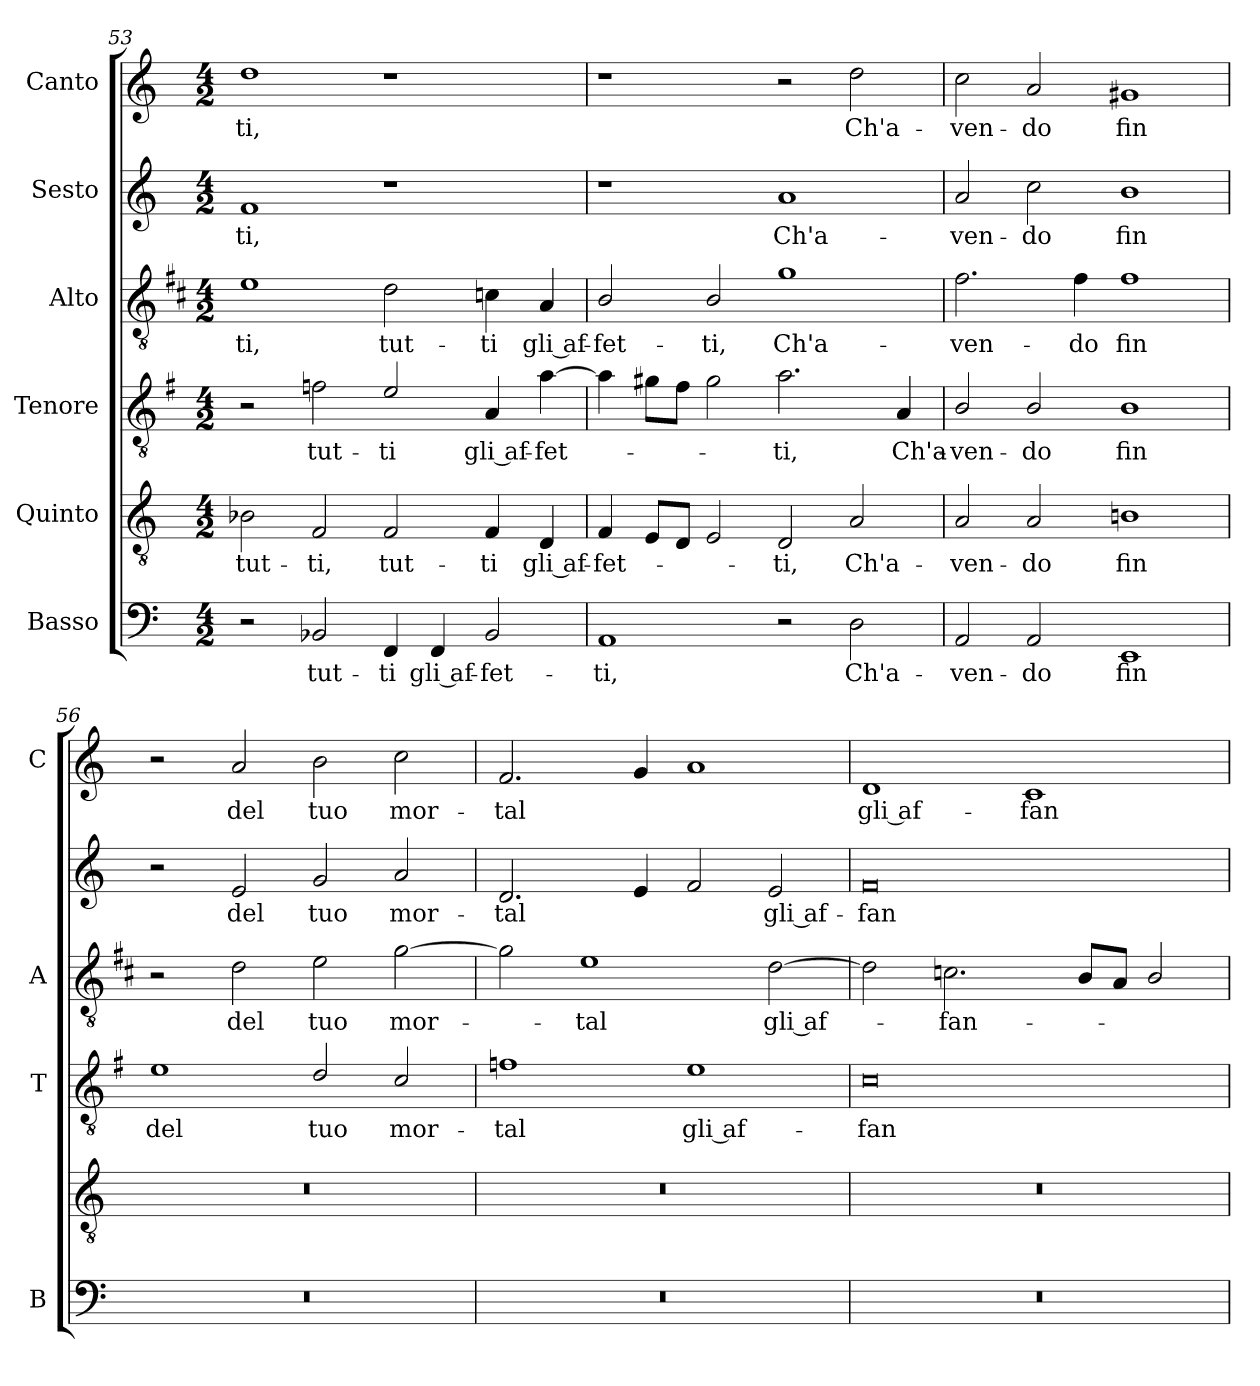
**kern	**text	**kern	**text	**kern	**text	**kern	**text	**kern	**text	**kern	**text
*part6	*part6	*part5	*part5	*part4	*part4	*part3	*part3	*part2	*part2	*part1	*part1
*staff6	*staff6	*staff5	*staff5	*staff4	*staff4	*staff3	*staff3	*staff2	*staff2	*staff1	*staff1
*I"Basso	*	*I"Quinto	*	*I"Tenore	*	*I"Alto	*	*I"Sesto	*	*I"Canto	*
*I'B	*	*	*	*I'T	*	*I'A	*	*	*	*I'C	*
*clefF4	*	*clefGv2	*	*clefGv2	*	*clefGv2	*	*clefG2	*	*clefG2	*
*	*	*	*	*ITrd4c7	*	*ITrd1c2	*	*	*	*	*
*k[]	*	*k[]	*	*k[]	*	*k[]	*	*k[]	*	*k[]	*
*C:	*	*C:	*	*C:	*	*C:	*	*C:	*	*C:	*
*M4/2	*	*M4/2	*	*M4/2	*	*M4/2	*	*M4/2	*	*M4/2	*
=53	=53	=53	=53	=53	=53	=53	=53	=53	=53	=53	=53
!	!	!	!LO:LY:b	!	!	!	!LO:LY:b	!	!LO:LY:b	!	!LO:LY:b
2r	.	2B-X\	tut-	2r	.	1d	-ti,	1f	-ti,	1dd	-ti,
!	!LO:LY:b	!	!LO:LY:b	!	!LO:LY:b	!	!	!	!	!	!
2BB-X/	tut-	2F/	-ti,	2B-X\	tut-	.	.	.	.	.	.
!	!LO:LY:b	!	!LO:LY:b	!	!LO:LY:b	!	!LO:LY:b	!	!	!	!
4FF/	-ti	2F/	tut-	2A/	-ti	2c\	tut-	1r	.	1r	.
!	!LO:LY:b	!	!	!	!	!	!	!	!	!	!
4FF/	gli af-	.	.	.	.	.	.	.	.	.	.
!	!LO:LY:b	!	!LO:LY:b	!	!LO:LY:b	!	!LO:LY:b	!	!	!	!
2BB-/	-fet-	4F/	-ti	4D/	gli af-	4B-X\	-ti	.	.	.	.
!	!	!	!LO:LY:b	!	!LO:LY:b	!	!LO:LY:b	!	!	!	!
.	.	4D/	gli af-	[4d\	-fet-	4G/	gli af-	.	.	.	.
=54	=54	=54	=54	=54	=54	=54	=54	=54	=54	=54	=54
!	!LO:LY:b	!	!LO:LY:b	!	!	!	!LO:LY:b	!	!	!	!
1AA	-ti,	4F/	-fet-	4d\]	.	2A/	-fet-	1r	.	1r	.
.	.	8E/L	.	8c#X\L	.	.	.	.	.	.	.
.	.	8D/J	.	8B\J	.	.	.	.	.	.	.
!	!	!	!	!	!	!	!LO:LY:b	!	!	!	!
.	.	2E/	.	2c#\	.	2A/	-ti,	.	.	.	.
!	!	!	!LO:LY:b	!	!LO:LY:b	!	!LO:LY:b	!	!LO:LY:b	!	!
2r	.	2D/	-ti,	2.d\	-ti,	1f	Ch'a-	1a	Ch'a-	2r	.
!	!LO:LY:b	!	!LO:LY:b	!	!	!	!	!	!	!	!LO:LY:b
2D\	Ch'a-	2A/	Ch'a-	.	.	.	.	.	.	2dd\	Ch'a-
!	!	!	!	!	!LO:LY:b	!	!	!	!	!	!
.	.	.	.	4D/	Ch'a-	.	.	.	.	.	.
!!LO:PB:g=z
=55	=55	=55	=55	=55	=55	=55	=55	=55	=55	=55	=55
!	!LO:LY:b	!	!LO:LY:b	!	!LO:LY:b	!	!LO:LY:b	!	!LO:LY:b	!	!LO:LY:b
2AA/	-ven-	2A/	-ven-	2E/	-ven-	2.e\	-ven-	2a/	-ven-	2cc\	-ven-
!	!LO:LY:b	!	!LO:LY:b	!	!LO:LY:b	!	!	!	!LO:LY:b	!	!LO:LY:b
2AA/	-do	2A/	-do	2E/	-do	.	.	2cc\	-do	2a/	-do
!	!	!	!	!	!	!	!LO:LY:b	!	!	!	!
.	.	.	.	.	.	4e\	-do	.	.	.	.
!	!LO:LY:b	!	!LO:LY:b	!	!LO:LY:b	!	!LO:LY:b	!	!LO:LY:b	!	!LO:LY:b
1EE	fin	1Bni	fin	1E	fin	1e	fin	1b	fin	1g#X	fin
=56	=56	=56	=56	=56	=56	=56	=56	=56	=56	=56	=56
!	!	!	!	!	!LO:LY:b	!	!	!	!	!	!
0r	.	0r	.	1A	del	2r	.	2r	.	2r	.
!	!	!	!	!	!	!	!LO:LY:b	!	!LO:LY:b	!	!LO:LY:b
.	.	.	.	.	.	2c\	del	2e/	del	2a/	del
!	!	!	!	!	!LO:LY:b	!	!LO:LY:b	!	!LO:LY:b	!	!LO:LY:b
.	.	.	.	2G/	tuo	2d\	tuo	2g/	tuo	2b\	tuo
!	!	!	!	!	!LO:LY:b	!	!LO:LY:b	!	!LO:LY:b	!	!LO:LY:b
.	.	.	.	2F/	mor-	[2f\	mor-	2a/	mor-	2cc\	mor-
=57	=57	=57	=57	=57	=57	=57	=57	=57	=57	=57	=57
!	!	!	!	!	!LO:LY:b	!	!	!	!LO:LY:b	!	!LO:LY:b
0r	.	0r	.	1B-X	-tal	2f\]	.	2.d/	-tal	2.f/	-tal
!	!	!	!	!	!	!	!LO:LY:b	!	!	!	!
.	.	.	.	.	.	1d	-tal	.	.	.	.
!	!	!	!	!	!	!	!	!	!LO:LY:b	!	!LO:LY:b
.	.	.	.	.	.	.	.	4e/	_	4g/	_
!	!	!	!	!	!LO:LY:b	!	!	!	!LO:LY:b	!	!LO:LY:b
.	.	.	.	1A	gli af-	.	.	2f/	_	1a	_
!	!	!	!	!	!	!	!LO:LY:b	!	!LO:LY:b	!	!
.	.	.	.	.	.	[2c\	gli af-	2e/	gli af-	.	.
=58	=58	=58	=58	=58	=58	=58	=58	=58	=58	=58	=58
!	!	!	!	!	!LO:LY:b	!	!	!	!LO:LY:b	!	!LO:LY:b
0r	.	0r	.	0F	-fan-	2c\]	.	0f	-fan-	1d	gli af-
!	!	!	!	!	!	!	!LO:LY:b	!	!	!	!
.	.	.	.	.	.	2.B-X\	-fan-	.	.	.	.
!	!	!	!	!	!	!	!	!	!	!	!LO:LY:b
.	.	.	.	.	.	.	.	.	.	1c	-fan-
.	.	.	.	.	.	8A/L	.	.	.	.	.
.	.	.	.	.	.	8G/J	.	.	.	.	.
.	.	.	.	.	.	2A/	.	.	.	.	.
=	=	=	=	=	=	=	=	=	=	=	=
*-	*-	*-	*-	*-	*-	*-	*-	*-	*-	*-	*-
